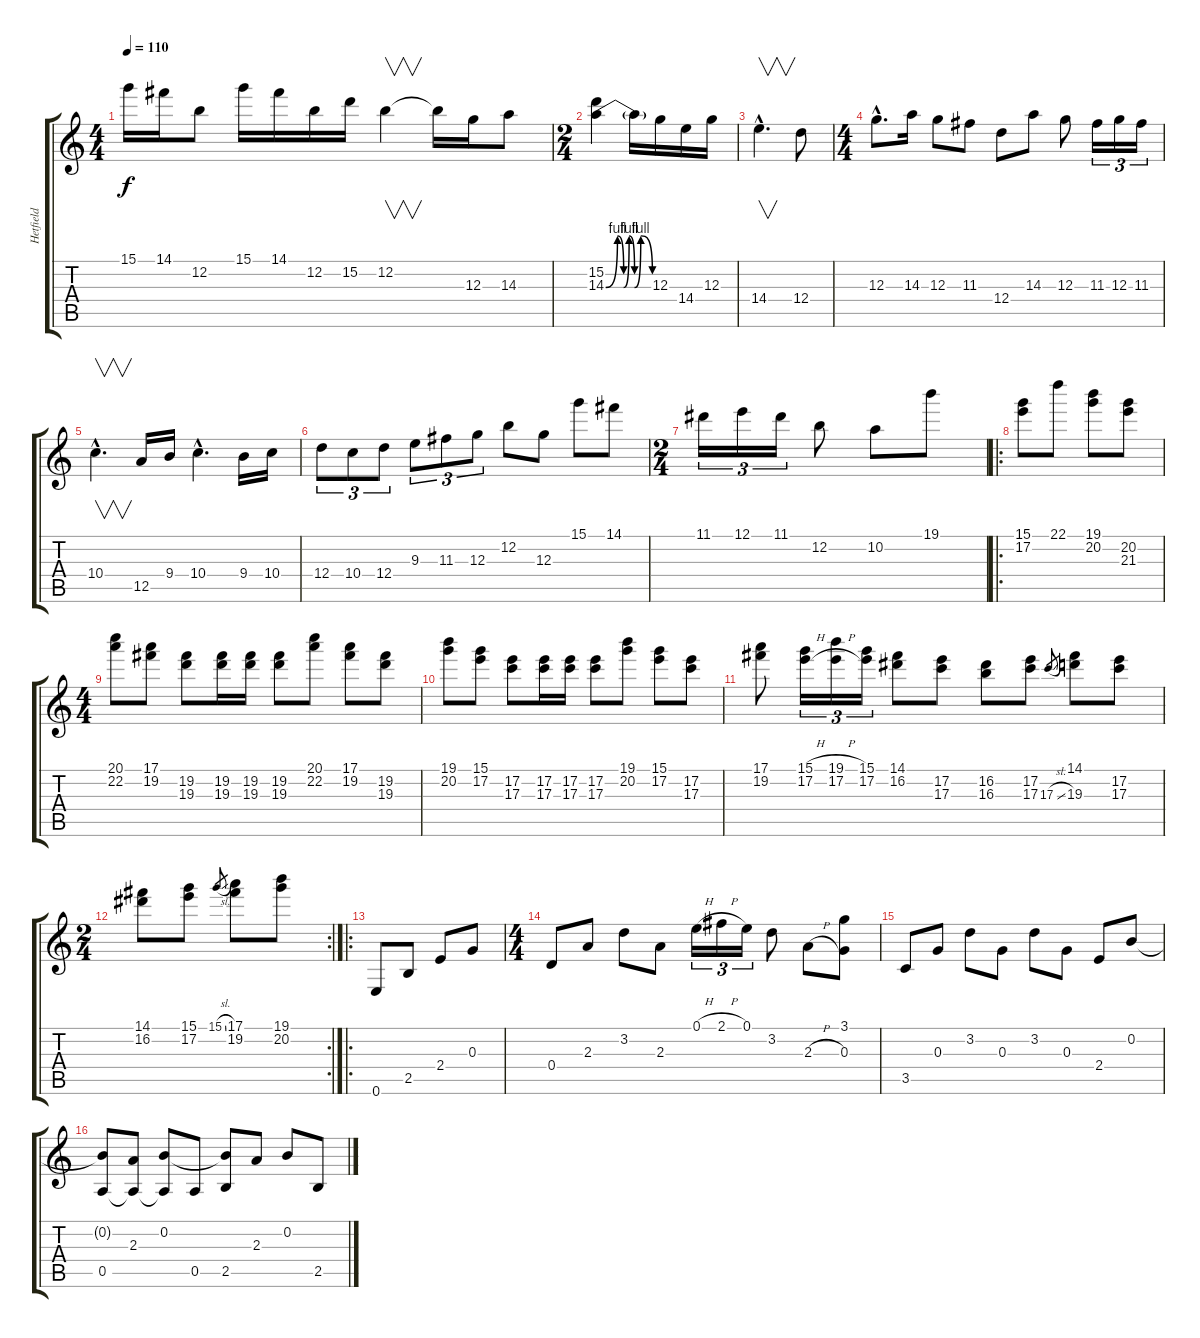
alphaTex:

\track ("Hetfield" "Hetfield") {instrument distortionguitar}
\staff {score tabs}
\tuning (E4 B3 G3 D3 A2 E2) {hide}
\ts (4 4)
\tempo 110
\clef g2
\ks c
15.1.16{dy f} 14.1.16 12.2.8 15.1.16 14.1.16 12.2.16 15.2.16 12.2.4{v} 12.2{t}.16 12.3.16 14.3.8 |
\ts (2 4)
(15.2 14.3{be (custom 0 0 15 4 23 0 30 4 37 0 45 4 60 0)}).4 14.3{t}.16 12.3.16 14.4.16 12.3.16 |
14.4{hac}.4{v d} 12.4.8 |
\ts (4 4)
12.3{hac}.8{d} 14.3.16 12.3.8 11.3.8 12.4.8 14.3.8 12.3.8 11.3.16{tu (3 2)} 12.3.16{tu (3 2)} 11.3.16{tu (3 2)} |
10.4{hac}.4{v d} 12.5.16 9.4.16 10.4{hac}.4{d} 9.4.16 10.4.16 |
12.4.8{tu (3 2)} 10.4.8{tu (3 2)} 12.4.8{tu (3 2)} 9.3.8{tu (3 2)} 11.3.8{tu (3 2)} 12.3.8{tu (3 2)} 12.2.8 12.3.8 15.1.8 14.1.8 |
\ts (2 4)
11.1.16{tu (3 2)} 12.1.16{tu (3 2)} 11.1.16{tu (3 2)} 12.2.8 10.2.8 19.1.8 |
\ro
(15.1 17.2).8 22.1.8 (19.1 20.2).8 (20.2 21.3).8 |
\ts (4 4)
(20.1 22.2).8 (17.1 19.2).8 (19.2 19.3).8 (19.2 19.3).16 (19.2 19.3).16 (19.2 19.3).8 (20.1 22.2).8 (17.1 19.2).8 (19.2 19.3).8 |
(19.1 20.2).8 (15.1 17.2).8 (17.2 17.3).8 (17.2 17.3).16 (17.2 17.3).16 (17.2 17.3).8 (19.1 20.2).8 (15.1 17.2).8 (17.2 17.3).8 |
(17.1 19.2).8 (15.1{h} 17.2{h}).16{tu (3 2)} (19.1{h} 17.2{h}).16{tu (3 2)} (15.1 17.2).16{tu (3 2)} (14.1 16.2).8 (17.2 17.3).8 (16.2 16.3).8 (17.2 17.3).8 17.3{sl}.8{gr} (14.1 19.3).8 (17.2 17.3).8 |
\rc 2
\ts (2 4)
(14.1 16.2).8 (15.1 17.2).8 15.1{sl}.8{gr} (17.1 19.2).8 (19.1 20.2).8 |
\ro
0.6.8 2.5.8 2.4.8 0.3.8 |
\ts (4 4)
0.4.8 2.3.8 3.2.8 2.3.8 0.1{h}.16{tu (3 2)} 2.1{h}.16{tu (3 2)} 0.1.16{tu (3 2)} 3.2.8 2.3{h}.8 (3.1 0.3).8 |
3.5.8 0.3.8 3.2.8 0.3.8 3.2.8 0.3.8 2.4.8 0.2.8 |
(0.2{t} 0.5).8 (2.3 0.5{t}).8 (0.2 0.5{t}).8 0.5.8 (0.2{t} 2.5).8 2.3.8 0.2.8 2.5.8
